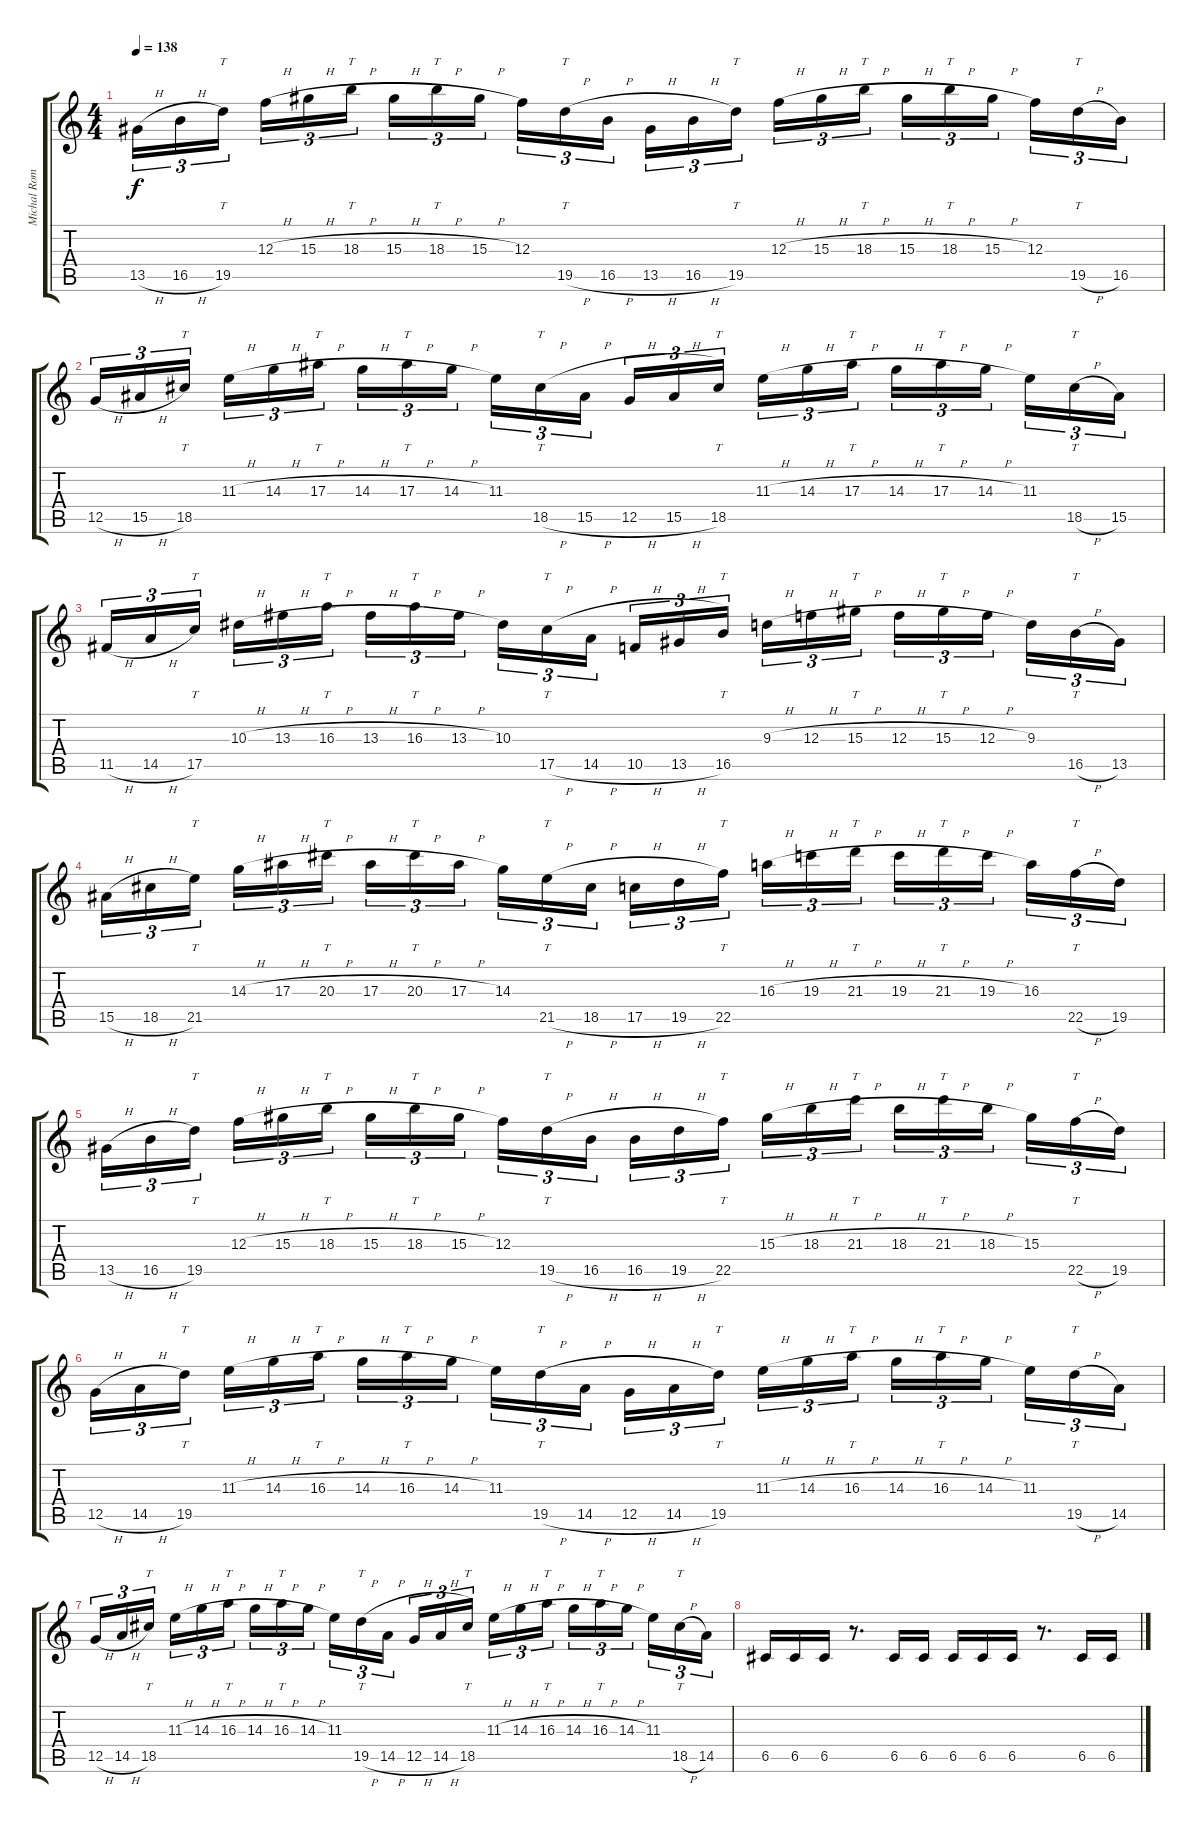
\track ("Michal Romeo" "Michal Rom") {instrument distortionguitar}
\staff {score tabs}
\tuning (D4 A3 F3 C3 G2 D2) {hide}
\ts (4 4)
\tempo 138
\clef g2
\ks c
13.5{h}.16{tu (3 2) dy f} 16.5{h}.16{tu (3 2)} 19.5.16{tt tu (3 2)} 12.3{h}.16{tu (3 2)} 15.3{h}.16{tu (3 2)} 18.3{h}.16{tt tu (3 2)} 15.3{h}.16{tu (3 2)} 18.3{h}.16{tt tu (3 2)} 15.3{h}.16{tu (3 2)} 12.3.16{tu (3 2)} 19.5{h}.16{tt tu (3 2)} 16.5{h}.16{tu (3 2)} 13.5{h}.16{tu (3 2)} 16.5{h}.16{tu (3 2)} 19.5.16{tt tu (3 2)} 12.3{h}.16{tu (3 2)} 15.3{h}.16{tu (3 2)} 18.3{h}.16{tt tu (3 2)} 15.3{h}.16{tu (3 2)} 18.3{h}.16{tt tu (3 2)} 15.3{h}.16{tu (3 2)} 12.3.16{tu (3 2)} 19.5{h}.16{tt tu (3 2)} 16.5.16{tu (3 2)} |
12.5{h}.16{tu (3 2)} 15.5{h}.16{tu (3 2)} 18.5.16{tt tu (3 2)} 11.3{h}.16{tu (3 2)} 14.3{h}.16{tu (3 2)} 17.3{h}.16{tt tu (3 2)} 14.3{h}.16{tu (3 2)} 17.3{h}.16{tt tu (3 2)} 14.3{h}.16{tu (3 2)} 11.3.16{tu (3 2)} 18.5{h}.16{tt tu (3 2)} 15.5{h}.16{tu (3 2)} 12.5{h}.16{tu (3 2)} 15.5{h}.16{tu (3 2)} 18.5.16{tt tu (3 2)} 11.3{h}.16{tu (3 2)} 14.3{h}.16{tu (3 2)} 17.3{h}.16{tt tu (3 2)} 14.3{h}.16{tu (3 2)} 17.3{h}.16{tt tu (3 2)} 14.3{h}.16{tu (3 2)} 11.3.16{tu (3 2)} 18.5{h}.16{tt tu (3 2)} 15.5.16{tu (3 2)} |
11.5{h}.16{tu (3 2)} 14.5{h}.16{tu (3 2)} 17.5.16{tt tu (3 2)} 10.3{h}.16{tu (3 2)} 13.3{h}.16{tu (3 2)} 16.3{h}.16{tt tu (3 2)} 13.3{h}.16{tu (3 2)} 16.3{h}.16{tt tu (3 2)} 13.3{h}.16{tu (3 2)} 10.3.16{tu (3 2)} 17.5{h}.16{tt tu (3 2)} 14.5{h}.16{tu (3 2)} 10.5{h}.16{tu (3 2)} 13.5{h}.16{tu (3 2)} 16.5.16{tt tu (3 2)} 9.3{h}.16{tu (3 2)} 12.3{h}.16{tu (3 2)} 15.3{h}.16{tt tu (3 2)} 12.3{h}.16{tu (3 2)} 15.3{h}.16{tt tu (3 2)} 12.3{h}.16{tu (3 2)} 9.3.16{tu (3 2)} 16.5{h}.16{tt tu (3 2)} 13.5.16{tu (3 2)} |
15.5{h}.16{tu (3 2)} 18.5{h}.16{tu (3 2)} 21.5.16{tt tu (3 2)} 14.3{h}.16{tu (3 2)} 17.3{h}.16{tu (3 2)} 20.3{h}.16{tt tu (3 2)} 17.3{h}.16{tu (3 2)} 20.3{h}.16{tt tu (3 2)} 17.3{h}.16{tu (3 2)} 14.3.16{tu (3 2)} 21.5{h}.16{tt tu (3 2)} 18.5{h}.16{tu (3 2)} 17.5{h}.16{tu (3 2)} 19.5{h}.16{tu (3 2)} 22.5.16{tt tu (3 2)} 16.3{h}.16{tu (3 2)} 19.3{h}.16{tu (3 2)} 21.3{h}.16{tt tu (3 2)} 19.3{h}.16{tu (3 2)} 21.3{h}.16{tt tu (3 2)} 19.3{h}.16{tu (3 2)} 16.3.16{tu (3 2)} 22.5{h}.16{tt tu (3 2)} 19.5.16{tu (3 2)} |
13.5{h}.16{tu (3 2)} 16.5{h}.16{tu (3 2)} 19.5.16{tt tu (3 2)} 12.3{h}.16{tu (3 2)} 15.3{h}.16{tu (3 2)} 18.3{h}.16{tt tu (3 2)} 15.3{h}.16{tu (3 2)} 18.3{h}.16{tt tu (3 2)} 15.3{h}.16{tu (3 2)} 12.3.16{tu (3 2)} 19.5{h}.16{tt tu (3 2)} 16.5{h}.16{tu (3 2)} 16.5{h}.16{tu (3 2)} 19.5{h}.16{tu (3 2)} 22.5.16{tt tu (3 2)} 15.3{h}.16{tu (3 2)} 18.3{h}.16{tu (3 2)} 21.3{h}.16{tt tu (3 2)} 18.3{h}.16{tu (3 2)} 21.3{h}.16{tt tu (3 2)} 18.3{h}.16{tu (3 2)} 15.3.16{tu (3 2)} 22.5{h}.16{tt tu (3 2)} 19.5.16{tu (3 2)} |
12.5{h}.16{tu (3 2)} 14.5{h}.16{tu (3 2)} 19.5.16{tt tu (3 2)} 11.3{h}.16{tu (3 2)} 14.3{h}.16{tu (3 2)} 16.3{h}.16{tt tu (3 2)} 14.3{h}.16{tu (3 2)} 16.3{h}.16{tt tu (3 2)} 14.3{h}.16{tu (3 2)} 11.3.16{tu (3 2)} 19.5{h}.16{tt tu (3 2)} 14.5{h}.16{tu (3 2)} 12.5{h}.16{tu (3 2)} 14.5{h}.16{tu (3 2)} 19.5.16{tt tu (3 2)} 11.3{h}.16{tu (3 2)} 14.3{h}.16{tu (3 2)} 16.3{h}.16{tt tu (3 2)} 14.3{h}.16{tu (3 2)} 16.3{h}.16{tt tu (3 2)} 14.3{h}.16{tu (3 2)} 11.3.16{tu (3 2)} 19.5{h}.16{tt tu (3 2)} 14.5.16{tu (3 2)} |
12.5{h}.16{tu (3 2)} 14.5{h}.16{tu (3 2)} 18.5.16{tt tu (3 2)} 11.3{h}.16{tu (3 2)} 14.3{h}.16{tu (3 2)} 16.3{h}.16{tt tu (3 2)} 14.3{h}.16{tu (3 2)} 16.3{h}.16{tt tu (3 2)} 14.3{h}.16{tu (3 2)} 11.3.16{tu (3 2)} 19.5{h}.16{tt tu (3 2)} 14.5{h}.16{tu (3 2)} 12.5{h}.16{tu (3 2)} 14.5{h}.16{tu (3 2)} 18.5.16{tt tu (3 2)} 11.3{h}.16{tu (3 2)} 14.3{h}.16{tu (3 2)} 16.3{h}.16{tt tu (3 2)} 14.3{h}.16{tu (3 2)} 16.3{h}.16{tt tu (3 2)} 14.3{h}.16{tu (3 2)} 11.3.16{tu (3 2)} 18.5{h}.16{tt tu (3 2)} 14.5.16{tu (3 2)} |
6.5.16 6.5.16 6.5.16 r.8{d} 6.5.16 6.5.16 6.5.16 6.5.16 6.5.16 r.8{d} 6.5.16 6.5.16
